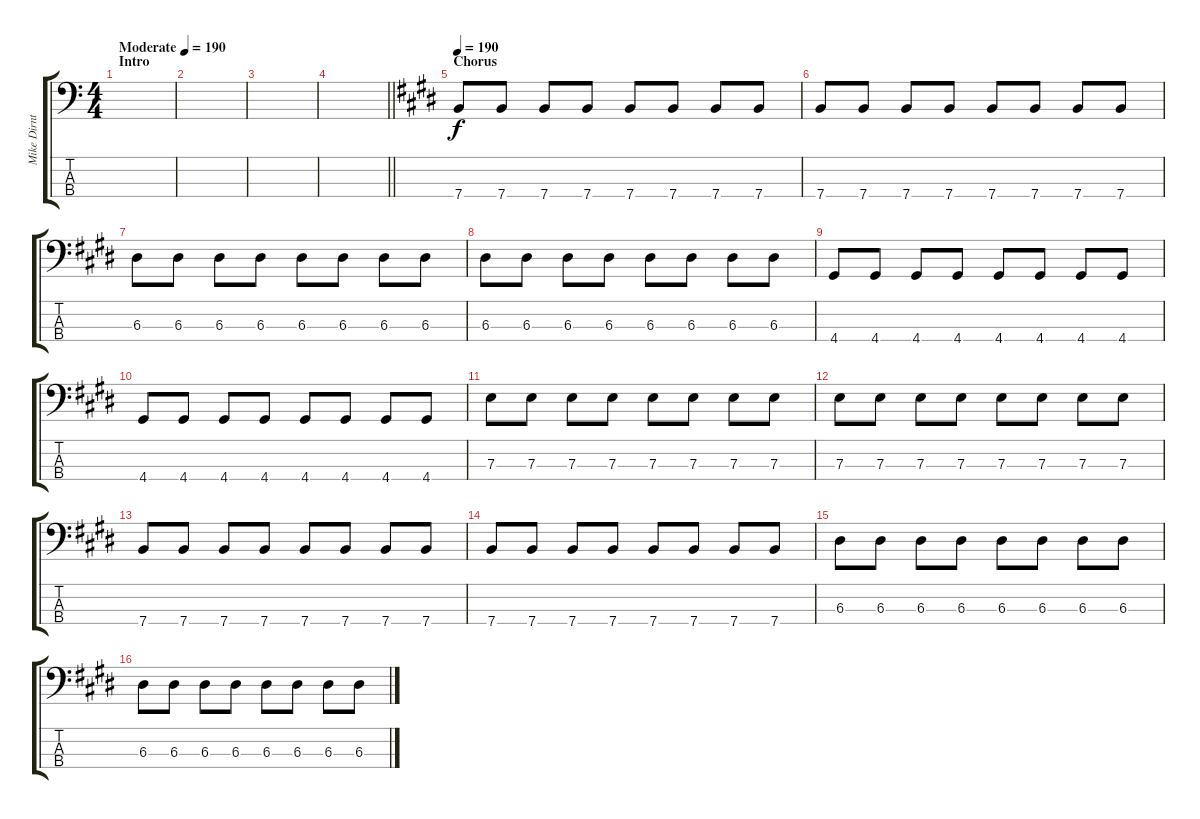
\track ("Mike Dirnt (Bass)" "Mike Dirnt") {instrument electricbasspick}
\staff {score tabs}
\tuning (G2 D2 A1 E1) {hide}
\ts (4 4)
\section ("" "Intro")
\tempo (190 "Moderate")
\tempo 100
\tempo (190 "Moderate")
\clef f4
\ks c
|
|
|
\barLineRight lightlight
|
\section ("" "Chorus")
\tempo 190
\ks e
7.4.8 7.4.8 7.4.8 7.4.8 7.4.8 7.4.8 7.4.8 7.4.8 |
7.4.8 7.4.8 7.4.8 7.4.8 7.4.8 7.4.8 7.4.8 7.4.8 |
6.3.8 6.3.8 6.3.8 6.3.8 6.3.8 6.3.8 6.3.8 6.3.8 |
6.3.8 6.3.8 6.3.8 6.3.8 6.3.8 6.3.8 6.3.8 6.3.8 |
4.4.8 4.4.8 4.4.8 4.4.8 4.4.8 4.4.8 4.4.8 4.4.8 |
4.4.8 4.4.8 4.4.8 4.4.8 4.4.8 4.4.8 4.4.8 4.4.8 |
7.3.8 7.3.8 7.3.8 7.3.8 7.3.8 7.3.8 7.3.8 7.3.8 |
7.3.8 7.3.8 7.3.8 7.3.8 7.3.8 7.3.8 7.3.8 7.3.8 |
7.4.8 7.4.8 7.4.8 7.4.8 7.4.8 7.4.8 7.4.8 7.4.8 |
7.4.8 7.4.8 7.4.8 7.4.8 7.4.8 7.4.8 7.4.8 7.4.8 |
6.3.8 6.3.8 6.3.8 6.3.8 6.3.8 6.3.8 6.3.8 6.3.8 |
6.3.8 6.3.8 6.3.8 6.3.8 6.3.8 6.3.8 6.3.8 6.3.8
